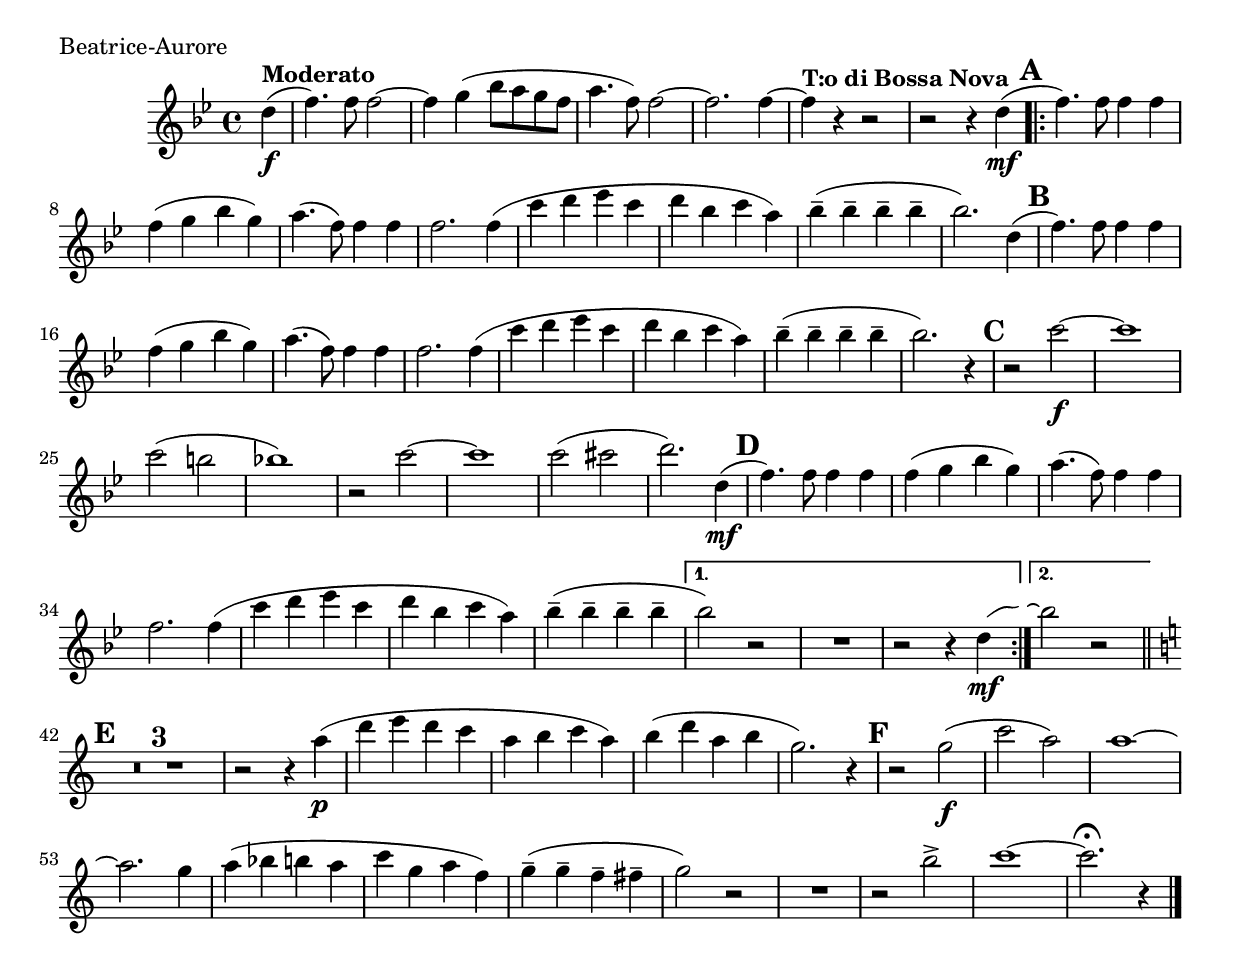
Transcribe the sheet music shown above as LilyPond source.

\version "2.22.1"
% When ready to include in collection:	1. Comment out top section with \Include file(s)
%					2. \midi section if present.
%Comment out from here
%{
\include "../../../Includes/Polis_format.ily"

%...to here
%}
  \score {

    % Svenska Polisens Marscher: 1. Beatrice Aurore   
    \relative c'' { 
    	    \key bes \major \time 4/4 
    	    \compressEmptyMeasures
    	    \set Score.markFormatter = #format-mark-box-letters
    	    \partial 4 d4\f^\markup {\bold {Moderato}} ( |f4.) f8 f2~ 
    	    f4 g (bes8 a g f |a4. f8) f2~ |f2. f4~
    	    f^\markup {\bold {T:o di Bossa Nova}} r r2 |r r4 d\mf (
    	    
%Rehearsal mark A
	    \mark \default
    	    \repeat volta 2 {
    	    	    f4.) f8 f4 f |f (g bes g) |a4. (f8) f4 f |f2. f4 ( 
    	    	    c' d ees c | d bes c a) |bes-- (bes-- bes-- bes-- 
    	    	    bes2.) d,4 ( 
    	    	    
%Rehearsal mark B
	    \mark \default   	    	    
    	    	    f4.) f8 f4 f |f (g bes g) |a4. (f8) f4 f |f2. f4 ( 
    	    	    c' d ees c |d bes c a) |bes-- (bes-- bes-- bes-- |bes2.) r4
    	    	    
%Rehearsal mark C
	    \mark \default
    	    r2 c2~\f |c1 |c2 (b |bes!1) |r2 c~ |c1 |c2 (cis |d2.) d,4\mf (

%Rehearsal mark D
	    \mark \default
	    f4.) f8 f4 f |f (g bes g) |a4. (f8) f4 f |f2. f4 ( |c' d ees c
    	    d bes c a) |bes-- (bes-- bes-- bes-- }
    	    \alternative {
    	    	    {bes2) r |R1 |r2 r4 
{\once \override Slur.control-points = #'((1 . 3) (3 . 4.6) (3 . 3.6) (4 . 4))
                    d,4\mf( <>)} }
    	    	    {bes'2\repeatTie r \bar "||"}    	    
    	    }
    	    
%Rehearsal mark E
	    \mark \default
	    \key c \major
    	    R1*3 |r2 r4 a\p ( |d e d c |a b c a) |b (d a b |g2.) r4 
    	    
%Rehearsal mark F
	    \mark \default
    	    r2 g\f ( |c a) |a1~ |a2. g4 |a (bes b a |c g a f) 
    	    g-- (g-- f-- fis-- |g2) r |R1 |r2 b-> |c1~ |c2.\fermata r4
    	    \bar "|."
    }%end relative
    \header {
    	    piece = "Beatrice-Aurore"
    	    composer = "Nj. Casserman"
    	}
  }%end score
